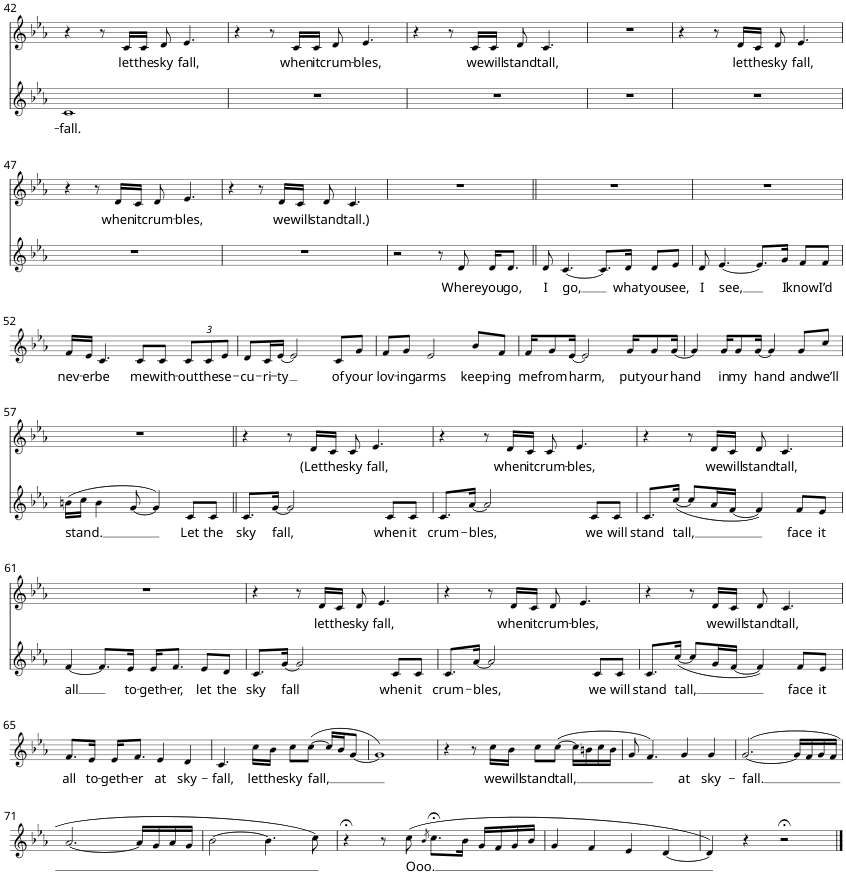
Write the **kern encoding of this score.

**kern	**text	**kern	**text
*part2	*part2	*part1	*part1
*staff2	*staff2	*staff1	*staff1
*I"Voice	*	*I"Voice	*
!!LO:PB:g=z
*clefG2	*	*clefG2	*
*k[b-e-a-]	*	*k[b-e-a-]	*
*M4/4	*	*M4/4	*
=42	=42	=42	=42
!	!LO:LY:b	!	!
1c	-fall.	4r	.
.	.	8r	.
!	!	!	!LO:LY:b
.	.	16c/LL	let
!	!	!	!LO:LY:b
.	.	16c/JJ	the
!	!	!	!LO:LY:b
.	.	8d/	sky
!	!	!	!LO:LY:b
.	.	4.e-/	fall,
=43	=43	=43	=43
1r	.	4r	.
.	.	8r	.
!	!	!	!LO:LY:b
.	.	16c/LL	when
!	!	!	!LO:LY:b
.	.	16c/JJ	it
!	!	!	!LO:LY:b
.	.	8d/	crum-
!	!	!	!LO:LY:b
.	.	4.e-/	-bles,
=44	=44	=44	=44
1r	.	4r	.
.	.	8r	.
!	!	!	!LO:LY:b
.	.	16c/LL	we
!	!	!	!LO:LY:b
.	.	16c/JJ	will
!	!	!	!LO:LY:b
.	.	8d/	stand
!	!	!	!LO:LY:b
.	.	4.c/	tall,
=45	=45	=45	=45
1r	.	1r	.
=46	=46	=46	=46
1r	.	4r	.
.	.	8r	.
!	!	!	!LO:LY:b
.	.	16d/LL	let
!	!	!	!LO:LY:b
.	.	16c/JJ	the
!	!	!	!LO:LY:b
.	.	8d/	sky
!	!	!	!LO:LY:b
.	.	4.e-/	fall,
!!LO:LB:g=z
=47	=47	=47	=47
1r	.	4r	.
.	.	8r	.
!	!	!	!LO:LY:b
.	.	16d/LL	when
!	!	!	!LO:LY:b
.	.	16c/JJ	it
!	!	!	!LO:LY:b
.	.	8d/	crum-
!	!	!	!LO:LY:b
.	.	4.e-/	-bles,
=48	=48	=48	=48
1r	.	4r	.
.	.	8r	.
!	!	!	!LO:LY:b
.	.	16d/LL	we
!	!	!	!LO:LY:b
.	.	16c/JJ	will
!	!	!	!LO:LY:b
.	.	8d/	stand
!	!	!	!LO:LY:b
.	.	4.c/	tall.)
=49	=49	=49	=49
2r	.	1r	.
8r	.	.	.
!	!LO:LY:b	!	!
8d/	Where	.	.
!	!LO:LY:b	!	!
16d/KL	you	.	.
!	!LO:LY:b	!	!
8.d/J	go,	.	.
=50||	=50||	=50||	=50||
!	!LO:LY:b	!	!
8d/	I	1r	.
!	!LO:LY:b	!	!
[4.c/	go,	.	.
8.c/L]	.	.	.
!	!LO:LY:b	!	!
16d/Jk	what	.	.
!	!LO:LY:b	!	!
8d/L	you	.	.
!	!LO:LY:b	!	!
8e-/J	see,	.	.
=51	=51	=51	=51
!	!LO:LY:b	!	!
8d/	I	1r	.
!	!LO:LY:b	!	!
[4.e-/	see,	.	.
8.e-/L]	.	.	.
!	!LO:LY:b	!	!
16g/Jk	I	.	.
!	!LO:LY:b	!	!
8f/L	know	.	.
!	!LO:LY:b	!	!
8f/J	I’d	.	.
!!LO:LB:g=z
=52	=52	=52	=52
!	!LO:LY:b	!	!
16f/LL	nev-	1r	.
!	!LO:LY:b	!	!
16e-/JJ	-er	.	.
!	!LO:LY:b	!	!
4.c/	be	.	.
!	!LO:LY:b	!	!
8c/L	me	.	.
!	!LO:LY:b	!	!
8c/J	with-	.	.
*Xbrackettup	*	*	*
!	!LO:LY:b	!	!
12c/L	-out	.	.
!	!LO:LY:b	!	!
12c/	the	.	.
!	!LO:LY:b	!	!
12e-/J	se-	.	.
=53	=53	=53	=53
!	!LO:LY:b	!	!
8d/L	-cu-	1r	.
!	!LO:LY:b	!	!
16c/L	-ri-	.	.
!	!LO:LY:b	!	!
[16e-/JJ	-ty	.	.
2e-/]	.	.	.
!	!LO:LY:b	!	!
8c/L	of	.	.
!	!LO:LY:b	!	!
8g/J	your	.	.
=54	=54	=54	=54
!	!LO:LY:b	!	!
8f/L	lov-	1r	.
!	!LO:LY:b	!	!
8g/J	-ing	.	.
!	!LO:LY:b	!	!
2e-/	arms	.	.
!	!LO:LY:b	!	!
8b-/L	keep-	.	.
!	!LO:LY:b	!	!
8f/J	-ing	.	.
=55	=55	=55	=55
!	!LO:LY:b	!	!
16f/KL	me	1r	.
!	!LO:LY:b	!	!
8g/	from	.	.
!	!LO:LY:b	!	!
[16e-/Jk	harm,	.	.
2e-/]	.	.	.
!	!LO:LY:b	!	!
16g/KL	put	.	.
!	!LO:LY:b	!	!
8g/	your	.	.
!	!LO:LY:b	!	!
[16g/Jk	hand	.	.
=56	=56	=56	=56
4g/]	.	1r	.
!	!LO:LY:b	!	!
16g/KL	in	.	.
!	!LO:LY:b	!	!
8g/	my	.	.
!	!LO:LY:b	!	!
[16g/Jk	hand	.	.
4g/]	.	.	.
!	!LO:LY:b	!	!
8g/L	and	.	.
!	!LO:LY:b	!	!
8cc/J	we’ll	.	.
!!LO:LB:g=z
=57	=57	=57	=57
!	!LO:LY:b	!	!
(16bn\LL	stand.	1r	.
16cc\JJ	.	.	.
4b\	.	.	.
[8g/	.	.	.
4g/])	.	.	.
!	!LO:LY:b	!	!
8c/L	Let	.	.
!	!LO:LY:b	!	!
8c/J	the	.	.
=58||	=58||	=58||	=58||
!	!LO:LY:b	!	!
8.c/L	sky	4r	.
!	!LO:LY:b	!	!
[16g/Jk	fall,	.	.
2g/]	.	8r	.
!	!	!	!LO:LY:b
.	.	16d/LL	(Let
!	!	!	!LO:LY:b
.	.	16c/JJ	the
!	!	!	!LO:LY:b
.	.	8c/	sky
!	!	!	!LO:LY:b
.	.	4.e-/	fall,
!	!LO:LY:b	!	!
8c/L	when	.	.
!	!LO:LY:b	!	!
8c/J	it	.	.
=59	=59	=59	=59
!	!LO:LY:b	!	!
8.c/L	crum-	4r	.
!	!LO:LY:b	!	!
[16a-/Jk	-bles,	.	.
2a-/]	.	8r	.
!	!	!	!LO:LY:b
.	.	16d/LL	when
!	!	!	!LO:LY:b
.	.	16c/JJ	it
!	!	!	!LO:LY:b
.	.	8c/	crum-
!	!	!	!LO:LY:b
.	.	4.e-/	-bles,
!	!LO:LY:b	!	!
8c/L	we	.	.
!	!LO:LY:b	!	!
8c/J	will	.	.
=60	=60	=60	=60
!	!LO:LY:b	!	!
8.c/L	stand	4r	.
!	!LO:LY:b	!	!
([16cc/Jk	tall,	.	.
8cc/L]	.	8r	.
!	!	!	!LO:LY:b
16a-/L	.	16d/LL	we
!	!	!	!LO:LY:b
[16f/JJ	.	16c/JJ	will
!	!	!	!LO:LY:b
4f/])	.	8d/	stand
!	!	!	!LO:LY:b
.	.	4.c/	tall,
!	!LO:LY:b	!	!
8f/L	face	.	.
!	!LO:LY:b	!	!
8e-/J	it	.	.
!!LO:LB:g=z
=61	=61	=61	=61
!	!LO:LY:b	!	!
[4f/	all	1r	.
8.f/L]	.	.	.
!	!LO:LY:b	!	!
16e-/Jk	to-	.	.
!	!LO:LY:b	!	!
16e-/KL	-geth-	.	.
!	!LO:LY:b	!	!
8.f/J	-er,	.	.
!	!LO:LY:b	!	!
8e-/L	let	.	.
!	!LO:LY:b	!	!
8d/J	the	.	.
=62	=62	=62	=62
!	!LO:LY:b	!	!
8.c/L	sky	4r	.
!	!LO:LY:b	!	!
[16g/Jk	fall	.	.
2g/]	.	8r	.
!	!	!	!LO:LY:b
.	.	16d/LL	let
!	!	!	!LO:LY:b
.	.	16c/JJ	the
!	!	!	!LO:LY:b
.	.	8d/	sky
!	!	!	!LO:LY:b
.	.	4.e-/	fall,
!	!LO:LY:b	!	!
8c/L	when	.	.
!	!LO:LY:b	!	!
8c/J	it	.	.
=63	=63	=63	=63
!	!LO:LY:b	!	!
8.c/L	crum-	4r	.
!	!LO:LY:b	!	!
[16a-/Jk	-bles,	.	.
2a-/]	.	8r	.
!	!	!	!LO:LY:b
.	.	16d/LL	when
!	!	!	!LO:LY:b
.	.	16c/JJ	it
!	!	!	!LO:LY:b
.	.	8d/	crum-
!	!	!	!LO:LY:b
.	.	4.e-/	-bles,
!	!LO:LY:b	!	!
8c/L	we	.	.
!	!LO:LY:b	!	!
8c/J	will	.	.
=64	=64	=64	=64
!	!LO:LY:b	!	!
8.c/L	stand	4r	.
!	!LO:LY:b	!	!
([16cc/Jk	tall,	.	.
8cc/L]	.	8r	.
!	!	!	!LO:LY:b
16g/L	.	16d/LL	we
!	!	!	!LO:LY:b
[16f/JJ	.	16c/JJ	will
!	!	!	!LO:LY:b
4f/])	.	8d/	stand
!	!	!	!LO:LY:b
.	.	4.c/	tall,
!	!LO:LY:b	!	!
8f/L	face	.	.
!	!LO:LY:b	!	!
8e-/J	it	.	.
!!LO:LB:g=z
=65	=65	=65	=65
!	!LO:LY:b	!	!
8.f/L	all	1r	.
!	!LO:LY:b	!	!
16e-/Jk	to-	.	.
!	!LO:LY:b	!	!
16e-/KL	-geth-	.	.
!	!LO:LY:b	!	!
8.f/J	-er	.	.
!	!LO:LY:b	!	!
4e-/	at	.	.
!	!LO:LY:b	!	!
4d/	sky-	.	.
=66	=66	=66	=66
!	!LO:LY:b	!	!
4.c/	-fall,	1r	.
!	!LO:LY:b	!	!
16cc\LL	let	.	.
!	!LO:LY:b	!	!
16b-\JJ	the	.	.
!	!LO:LY:b	!	!
8cc\L	sky	.	.
!	!LO:LY:b	!	!
([8cc\J	fall,	.	.
16cc/LL]	.	.	.
16b-/J	.	.	.
[8g/J	.	.	.
=67	=67	=67	=67
1g])	.	1r	.
=68	=68	=68	=68
4r	.	1r	.
8r	.	.	.
!	!LO:LY:b	!	!
16cc\LL	we	.	.
!	!LO:LY:b	!	!
16b-\JJ	will	.	.
!	!LO:LY:b	!	!
8cc\L	stand	.	.
!	!LO:LY:b	!	!
([8cc\J	tall,	.	.
16cc\LL]	.	.	.
16bn\	.	.	.
16cc\	.	.	.
16b\JJ	.	.	.
=69	=69	=69	=69
8g/	.	1r	.
4.f/)	.	.	.
!	!LO:LY:b	!	!
4g/	at	.	.
!	!LO:LY:b	!	!
4g/	sky-	.	.
=70	=70	=70	=70
!	!LO:LY:b	!	!
([2.g/	-fall.	1r	.
16g/LL]	.	.	.
16f/	.	.	.
16g/	.	.	.
16f/JJ	.	.	.
!!LO:LB:g=z
=71	=71	=71	=71
[2.a-/	.	1r	.
16a-/LL]	.	.	.
16g/	.	.	.
16a-/	.	.	.
16g/JJ	.	.	.
=72	=72	=72	=72
[2b-\	.	1r	.
4.b-\]	.	.	.
8cc\)	.	.	.
=73	=73	=73	=73
4r;<	.	1r	.
8r	.	.	.
!	!LO:LY:b	!	!
(8cc\	Ooo.	.	.
8qb-/	.	.	.
8.cc;<\L	.	.	.
16b-\Jk	.	.	.
16g/LL	.	.	.
16f/	.	.	.
16g/	.	.	.
16b-/JJ	.	.	.
=74	=74	=74	=74
4g/	.	1r	.
4f/	.	.	.
4e-/	.	.	.
[4d/	.	.	.
=75	=75	=75	=75
4d/])	.	1r	.
4r	.	.	.
2r;<	.	.	.
==	==	==	==
*-	*-	*-	*-
